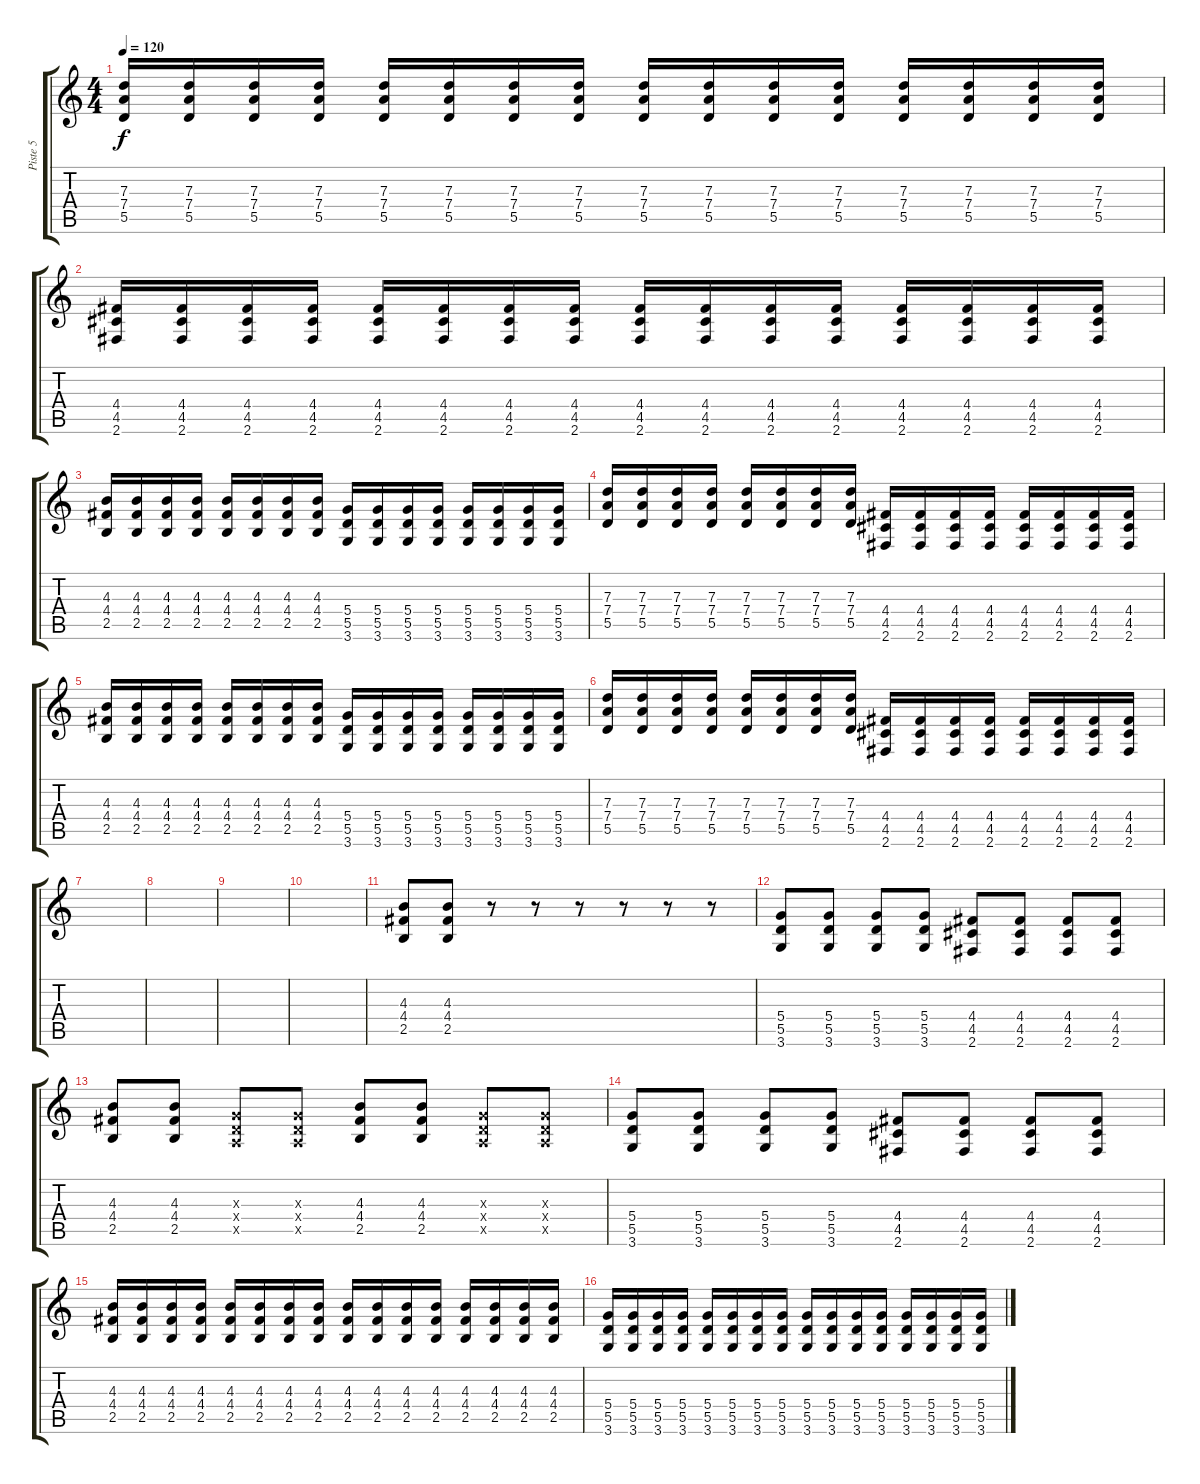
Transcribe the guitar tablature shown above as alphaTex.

\track ("Piste 5" "Piste 5") {instrument distortionguitar}
\staff {score tabs}
\tuning (E4 B3 G3 D3 A2 E2) {hide}
\ts (4 4)
\tempo 120
\clef g2
\ks c
(7.3 7.4 5.5).16{dy f} (7.3 7.4 5.5).16 (7.3 7.4 5.5).16 (7.3 7.4 5.5).16 (7.3 7.4 5.5).16 (7.3 7.4 5.5).16 (7.3 7.4 5.5).16 (7.3 7.4 5.5).16 (7.3 7.4 5.5).16 (7.3 7.4 5.5).16 (7.3 7.4 5.5).16 (7.3 7.4 5.5).16 (7.3 7.4 5.5).16 (7.3 7.4 5.5).16 (7.3 7.4 5.5).16 (7.3 7.4 5.5).16 |
(4.4 4.5 2.6).16 (4.4 4.5 2.6).16 (4.4 4.5 2.6).16 (4.4 4.5 2.6).16 (4.4 4.5 2.6).16 (4.4 4.5 2.6).16 (4.4 4.5 2.6).16 (4.4 4.5 2.6).16 (4.4 4.5 2.6).16 (4.4 4.5 2.6).16 (4.4 4.5 2.6).16 (4.4 4.5 2.6).16 (4.4 4.5 2.6).16 (4.4 4.5 2.6).16 (4.4 4.5 2.6).16 (4.4 4.5 2.6).16 |
(4.3 4.4 2.5).16 (4.3 4.4 2.5).16 (4.3 4.4 2.5).16 (4.3 4.4 2.5).16 (4.3 4.4 2.5).16 (4.3 4.4 2.5).16 (4.3 4.4 2.5).16 (4.3 4.4 2.5).16 (5.4 5.5 3.6).16 (5.4 5.5 3.6).16 (5.4 5.5 3.6).16 (5.4 5.5 3.6).16 (5.4 5.5 3.6).16 (5.4 5.5 3.6).16 (5.4 5.5 3.6).16 (5.4 5.5 3.6).16 |
(7.3 7.4 5.5).16 (7.3 7.4 5.5).16 (7.3 7.4 5.5).16 (7.3 7.4 5.5).16 (7.3 7.4 5.5).16 (7.3 7.4 5.5).16 (7.3 7.4 5.5).16 (7.3 7.4 5.5).16 (4.4 4.5 2.6).16 (4.4 4.5 2.6).16 (4.4 4.5 2.6).16 (4.4 4.5 2.6).16 (4.4 4.5 2.6).16 (4.4 4.5 2.6).16 (4.4 4.5 2.6).16 (4.4 4.5 2.6).16 |
(4.3 4.4 2.5).16 (4.3 4.4 2.5).16 (4.3 4.4 2.5).16 (4.3 4.4 2.5).16 (4.3 4.4 2.5).16 (4.3 4.4 2.5).16 (4.3 4.4 2.5).16 (4.3 4.4 2.5).16 (5.4 5.5 3.6).16 (5.4 5.5 3.6).16 (5.4 5.5 3.6).16 (5.4 5.5 3.6).16 (5.4 5.5 3.6).16 (5.4 5.5 3.6).16 (5.4 5.5 3.6).16 (5.4 5.5 3.6).16 |
(7.3 7.4 5.5).16 (7.3 7.4 5.5).16 (7.3 7.4 5.5).16 (7.3 7.4 5.5).16 (7.3 7.4 5.5).16 (7.3 7.4 5.5).16 (7.3 7.4 5.5).16 (7.3 7.4 5.5).16 (4.4 4.5 2.6).16 (4.4 4.5 2.6).16 (4.4 4.5 2.6).16 (4.4 4.5 2.6).16 (4.4 4.5 2.6).16 (4.4 4.5 2.6).16 (4.4 4.5 2.6).16 (4.4 4.5 2.6).16 |
|
|
|
|
(4.3 4.4 2.5).8 (4.3 4.4 2.5).8 r.8 r.8 r.8 r.8 r.8 r.8 |
(5.4 5.5 3.6).8 (5.4 5.5 3.6).8 (5.4 5.5 3.6).8 (5.4 5.5 3.6).8 (4.4 4.5 2.6).8 (4.4 4.5 2.6).8 (4.4 4.5 2.6).8 (4.4 4.5 2.6).8 |
(4.3 4.4 2.5).8 (4.3 4.4 2.5).8 (0.3{x} 0.4{x} 0.5{x}).8 (0.3{x} 0.4{x} 0.5{x}).8 (4.3 4.4 2.5).8 (4.3 4.4 2.5).8 (0.3{x} 0.4{x} 0.5{x}).8 (0.3{x} 0.4{x} 0.5{x}).8 |
(5.4 5.5 3.6).8 (5.4 5.5 3.6).8 (5.4 5.5 3.6).8 (5.4 5.5 3.6).8 (4.4 4.5 2.6).8 (4.4 4.5 2.6).8 (4.4 4.5 2.6).8 (4.4 4.5 2.6).8 |
(4.3 4.4 2.5).16 (4.3 4.4 2.5).16 (4.3 4.4 2.5).16 (4.3 4.4 2.5).16 (4.3 4.4 2.5).16 (4.3 4.4 2.5).16 (4.3 4.4 2.5).16 (4.3 4.4 2.5).16 (4.3 4.4 2.5).16 (4.3 4.4 2.5).16 (4.3 4.4 2.5).16 (4.3 4.4 2.5).16 (4.3 4.4 2.5).16 (4.3 4.4 2.5).16 (4.3 4.4 2.5).16 (4.3 4.4 2.5).16 |
(5.4 5.5 3.6).16 (5.4 5.5 3.6).16 (5.4 5.5 3.6).16 (5.4 5.5 3.6).16 (5.4 5.5 3.6).16 (5.4 5.5 3.6).16 (5.4 5.5 3.6).16 (5.4 5.5 3.6).16 (5.4 5.5 3.6).16 (5.4 5.5 3.6).16 (5.4 5.5 3.6).16 (5.4 5.5 3.6).16 (5.4 5.5 3.6).16 (5.4 5.5 3.6).16 (5.4 5.5 3.6).16 (5.4 5.5 3.6).16
